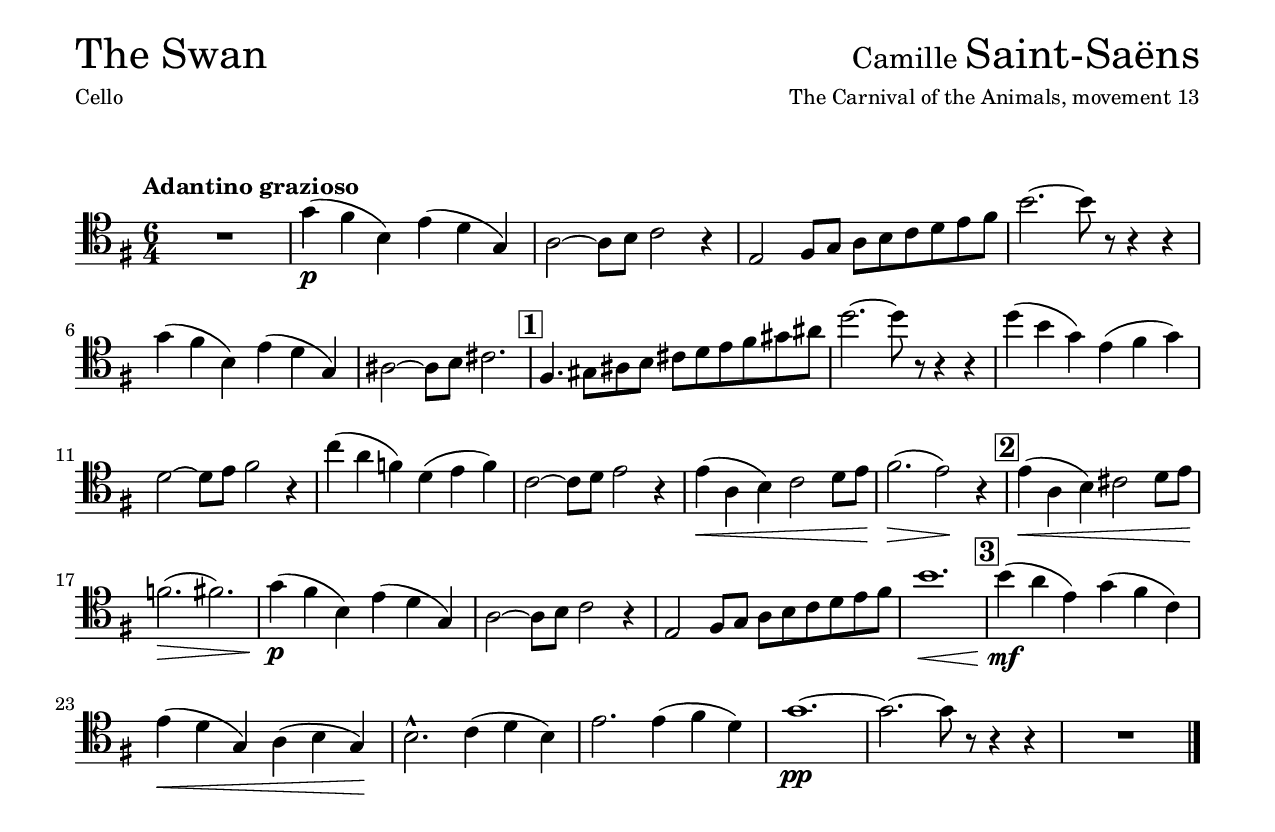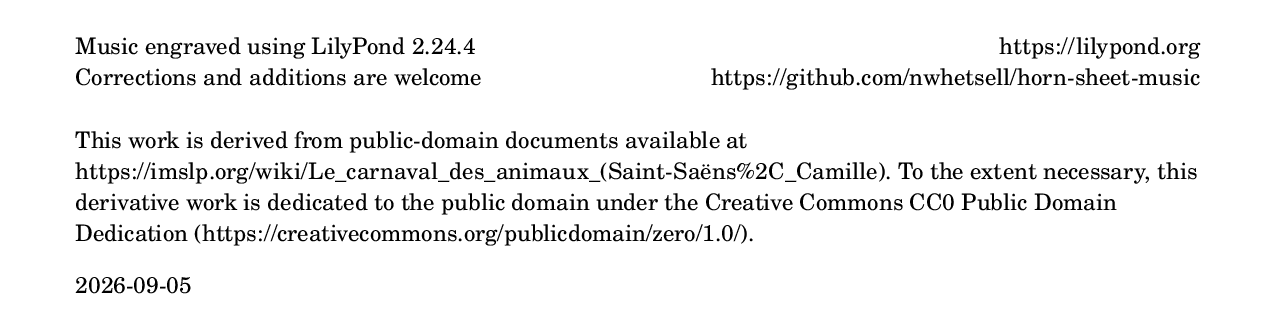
\version "2.24.0"

source-url = "https://imslp.org/wiki/Le_carnaval_des_animaux_(Saint-Saëns%2C_Camille)"
\header {
  composer-last-name = "Saint-Saëns"
  composer-first-name = "Camille"
  title = "The Swan"
  opus = "The Carnival of the Animals, movement 13"
  instrument = "Cello"
}

\include "../titling.ily"
\version "2.24.0"

\language "english"

tonic = g

music = \relative {
  \key \tonic \major
  \time 6/4

  \tempo "Adantino grazioso"

  R1.
  g'4( \p f-sharp b,) e( d g,) |
  a2~8 b c2 r4 |
  e,2 f-sharp8 g a b c d e f-sharp |
  b2.~8 r r4 r |
  g4( f-sharp b,) e( d g,) |
  a-sharp2~8 b c-sharp2. |
  \mark \default
  f-sharp,4. g-sharp8 a-sharp b c-sharp d e f-sharp g-sharp a-sharp |
  d2.~8 r r4 r |
  d4( b g) e( f-sharp g) |
  d2~8 e f-sharp2 r4 |
  c'4( a f) d( e f) |
  c2~8 d e2 r4 |
  e4( \< a, b) c2 d8 e |
  f-sharp2.( \> e2) \! r4 |
  \mark \default
  e4( \< a, b) c-sharp2 d8 e |
  f2.( \> f-sharp2.) |
  g4( \p f-sharp b,) e( d g,) |
  a2~8 b c2 r4 |
  e,2 f-sharp8 g a b c d e f-sharp |
  b1. \< |
  \mark \default
  b4( \mf a e) g( f-sharp c) |
  e4( \< d g,) a( b g) \! |
  b2.-^ c4( d b) |
  e2. e4( f-sharp d) |
  g1.~ \pp |
  g2.~8 r r4 r |
  R1. \bar "|."
}


\pointAndClickOff

\layout {
  \set Score.rehearsalMarkFormatter = #format-mark-box-numbers
  \context {
    \Voice
    \consists Melody_engraver
  }
}

\new Voice {
  \clef "tenor"
  \music
}

\bookpart {
  \paper {
    bookTitleMarkup = ##f
    scoreTitleMarkup = ##f
    evenHeaderMarkup = ##f
    oddHeaderMarkup = \evenHeaderMarkup
  }
  \colophon
}
